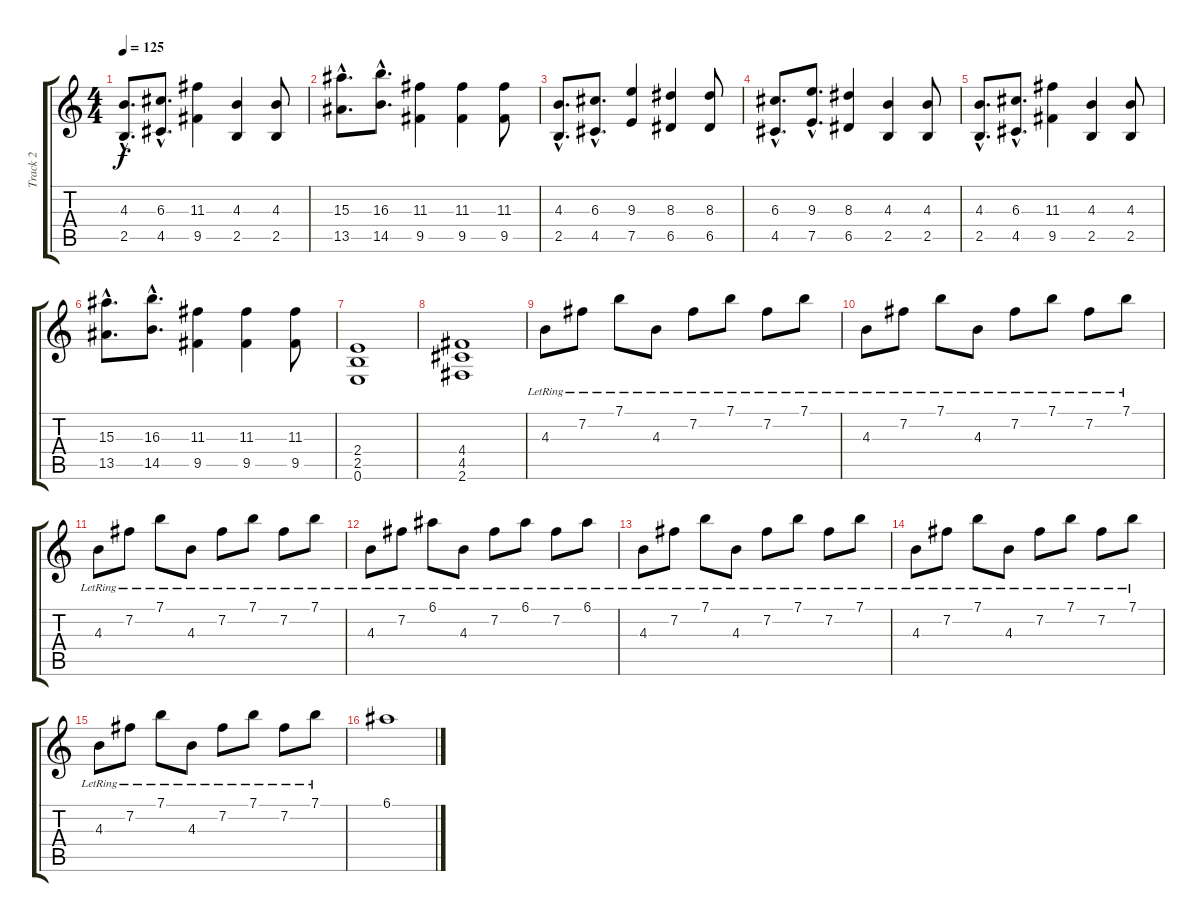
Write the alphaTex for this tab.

\track ("Track 2" "Track 2") {instrument distortionguitar}
\staff {score tabs}
\tuning (E4 B3 G3 D3 A2 E2) {hide}
\ts (4 4)
\tempo 125
\clef g2
\ks c
(4.3{hac} 2.5{hac}).8{d dy f} (6.3{hac} 4.5{hac}).8{d} (11.3 9.5).4 (4.3 2.5).4 (4.3 2.5).8 |
(15.3{hac} 13.5{hac}).8{d} (16.3{hac} 14.5{hac}).8{d} (11.3 9.5).4 (11.3 9.5).4 (11.3 9.5).8 |
(4.3{hac} 2.5{hac}).8{d} (6.3{hac} 4.5{hac}).8{d} (9.3 7.5).4 (8.3 6.5).4 (8.3 6.5).8 |
(6.3{hac} 4.5{hac}).8{d} (9.3{hac} 7.5{hac}).8{d} (8.3 6.5).4 (4.3 2.5).4 (4.3 2.5).8 |
(4.3{hac} 2.5{hac}).8{d} (6.3{hac} 4.5{hac}).8{d} (11.3 9.5).4 (4.3 2.5).4 (4.3 2.5).8 |
(15.3{hac} 13.5{hac}).8{d} (16.3{hac} 14.5{hac}).8{d} (11.3 9.5).4 (11.3 9.5).4 (11.3 9.5).8 |
(2.4 2.5 0.6).1 |
(4.4 4.5 2.6).1 |
4.3{lr}.8{instrument electricguitarclean} 7.2{lr}.8 7.1{lr}.8 4.3{lr}.8 7.2{lr}.8 7.1{lr}.8 7.2{lr}.8 7.1{lr}.8 |
4.3{lr}.8 7.2{lr}.8 7.1{lr}.8 4.3{lr}.8 7.2{lr}.8 7.1{lr}.8 7.2{lr}.8 7.1{lr}.8 |
4.3{lr}.8 7.2{lr}.8 7.1{lr}.8 4.3{lr}.8 7.2{lr}.8 7.1{lr}.8 7.2{lr}.8 7.1{lr}.8 |
4.3{lr}.8 7.2{lr}.8 6.1{lr}.8 4.3{lr}.8 7.2{lr}.8 6.1{lr}.8 7.2{lr}.8 6.1{lr}.8 |
4.3{lr}.8 7.2{lr}.8 7.1{lr}.8 4.3{lr}.8 7.2{lr}.8 7.1{lr}.8 7.2{lr}.8 7.1{lr}.8 |
4.3{lr}.8 7.2{lr}.8 7.1{lr}.8 4.3{lr}.8 7.2{lr}.8 7.1{lr}.8 7.2{lr}.8 7.1{lr}.8 |
4.3{lr}.8 7.2{lr}.8 7.1{lr}.8 4.3{lr}.8 7.2{lr}.8 7.1{lr}.8 7.2{lr}.8 7.1{lr}.8 |
6.1.1
